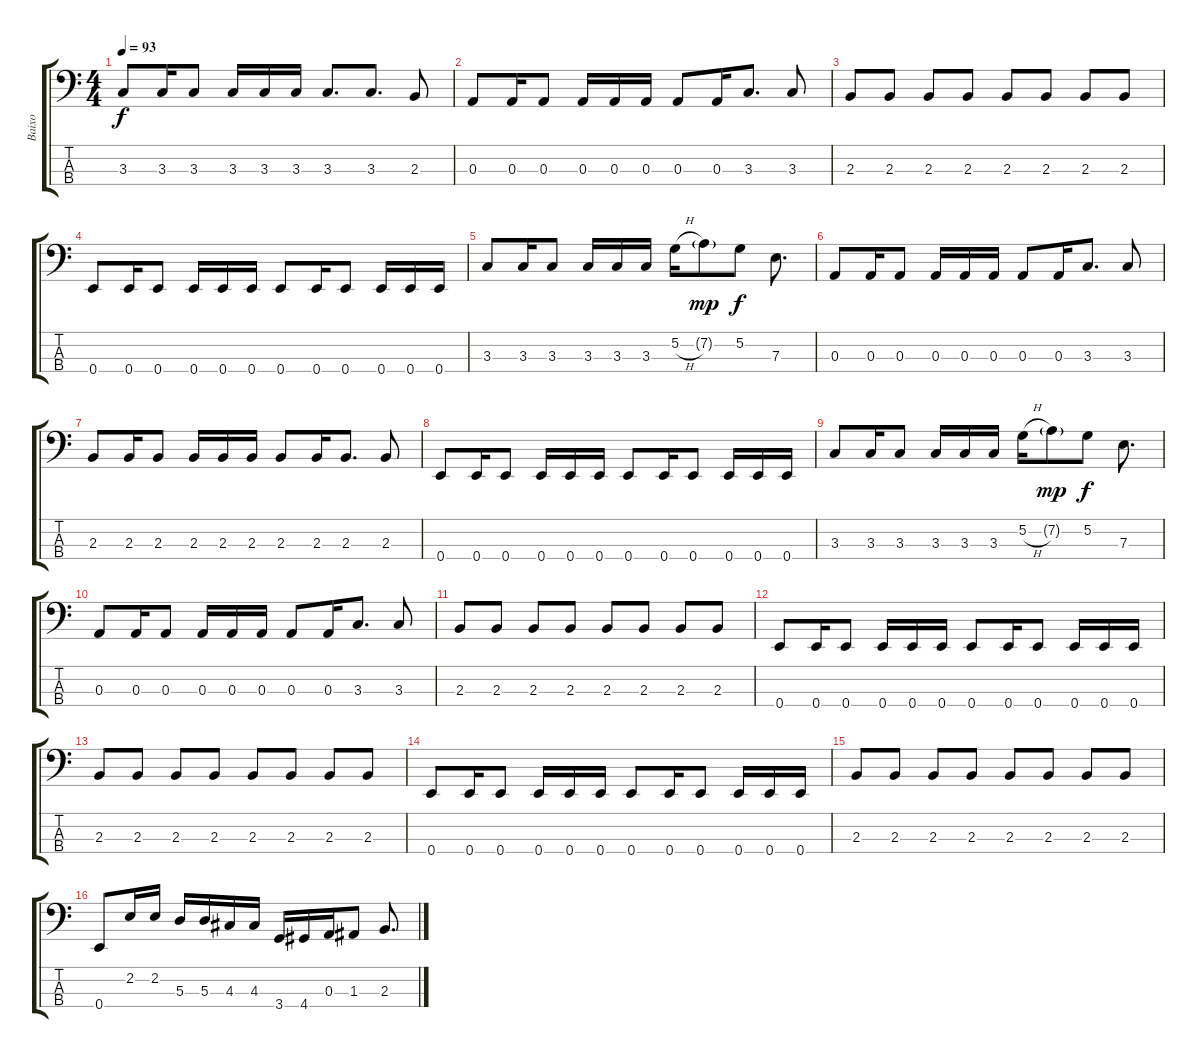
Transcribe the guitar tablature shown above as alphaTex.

\track ("Baixo" "Baixo") {instrument electricbassfinger}
\staff {score tabs}
\tuning (G2 D2 A1 E1) {hide}
\ts (4 4)
\tempo 93
\clef f4
\ks c
3.3.8{dy f} 3.3.16 3.3.8 3.3.16 3.3.16 3.3.16 3.3.8{d} 3.3.8{d} 2.3.8 |
0.3.8 0.3.16 0.3.8 0.3.16 0.3.16 0.3.16 0.3.8 0.3.16 3.3.8{d} 3.3.8 |
2.3.8 2.3.8 2.3.8 2.3.8 2.3.8 2.3.8 2.3.8 2.3.8 |
0.4.8 0.4.16 0.4.8 0.4.16 0.4.16 0.4.16 0.4.8 0.4.16 0.4.8 0.4.16 0.4.16 0.4.16 |
3.3.8 3.3.16 3.3.8 3.3.16 3.3.16 3.3.16 5.2{h}.16 7.2{g}.8{dy mp} 5.2.8{dy f} 7.3.8{d} |
0.3.8 0.3.16 0.3.8 0.3.16 0.3.16 0.3.16 0.3.8 0.3.16 3.3.8{d} 3.3.8 |
2.3.8 2.3.16 2.3.8 2.3.16 2.3.16 2.3.16 2.3.8 2.3.16 2.3.8{d} 2.3.8 |
0.4.8 0.4.16 0.4.8 0.4.16 0.4.16 0.4.16 0.4.8 0.4.16 0.4.8 0.4.16 0.4.16 0.4.16 |
3.3.8 3.3.16 3.3.8 3.3.16 3.3.16 3.3.16 5.2{h}.16 7.2{g}.8{dy mp} 5.2.8{dy f} 7.3.8{d} |
0.3.8 0.3.16 0.3.8 0.3.16 0.3.16 0.3.16 0.3.8 0.3.16 3.3.8{d} 3.3.8 |
2.3.8 2.3.8 2.3.8 2.3.8 2.3.8 2.3.8 2.3.8 2.3.8 |
0.4.8 0.4.16 0.4.8 0.4.16 0.4.16 0.4.16 0.4.8 0.4.16 0.4.8 0.4.16 0.4.16 0.4.16 |
2.3.8 2.3.8 2.3.8 2.3.8 2.3.8 2.3.8 2.3.8 2.3.8 |
0.4.8 0.4.16 0.4.8 0.4.16 0.4.16 0.4.16 0.4.8 0.4.16 0.4.8 0.4.16 0.4.16 0.4.16 |
2.3.8 2.3.8 2.3.8 2.3.8 2.3.8 2.3.8 2.3.8 2.3.8 |
0.4.8 2.2.16 2.2.16 5.3.16 5.3.16 4.3.16 4.3.16 3.4.16 4.4.16 0.3.16 1.3.8 2.3.8{d}
